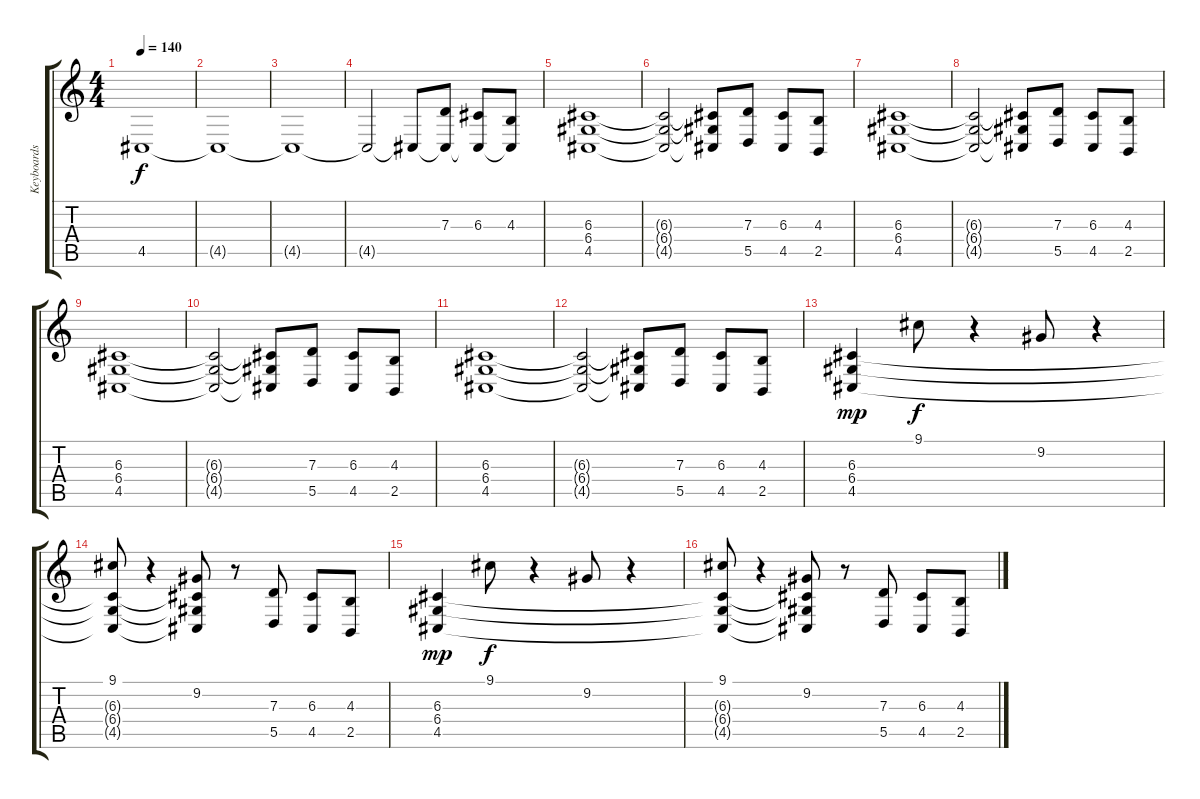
\track ("Keyboards" "Keyboards") {instrument choiraahs}
\staff {score tabs}
\tuning (E4 B3 G3 D3 A2 E2) {hide}
\ts (4 4)
\tempo 140
\tempo 150
\tempo 140
\clef g2
\ks c
4.5.1{dy f instrument choiraahs} |
4.5{t}.1 |
4.5{t}.1 |
4.5{t}.2 4.5{t}.8 (7.3 4.5{t}).8 (6.3 4.5{t}).8 (4.3 4.5{t}).8 |
(6.3 6.4 4.5).1 |
(6.3{t} 6.4{t} 4.5{t}).2 (6.3{t} 6.4{t} 4.5{t}).8 (7.3 5.5).8 (6.3 4.5).8 (4.3 2.5).8 |
(6.3 6.4 4.5).1 |
(6.3{t} 6.4{t} 4.5{t}).2 (6.3{t} 6.4{t} 4.5{t}).8 (7.3 5.5).8 (6.3 4.5).8 (4.3 2.5).8 |
(6.3 6.4 4.5).1 |
(6.3{t} 6.4{t} 4.5{t}).2 (6.3{t} 6.4{t} 4.5{t}).8 (7.3 5.5).8 (6.3 4.5).8 (4.3 2.5).8 |
(6.3 6.4 4.5).1 |
(6.3{t} 6.4{t} 4.5{t}).2 (6.3{t} 6.4{t} 4.5{t}).8 (7.3 5.5).8 (6.3 4.5).8 (4.3 2.5).8 |
(6.3 6.4 4.5).4{dy mp} 9.1.8{dy f} r.4 9.2.8 r.4 |
(9.1 6.3{t} 6.4{t} 4.5{t}).8 r.4 (9.2 6.3{t} 6.4{t} 4.5{t}).8 r.8 (7.3 5.5).8 (6.3 4.5).8 (4.3 2.5).8 |
(6.3 6.4 4.5).4{dy mp} 9.1.8{dy f} r.4 9.2.8 r.4 |
(9.1 6.3{t} 6.4{t} 4.5{t}).8 r.4 (9.2 6.3{t} 6.4{t} 4.5{t}).8 r.8 (7.3 5.5).8 (6.3 4.5).8 (4.3 2.5).8
